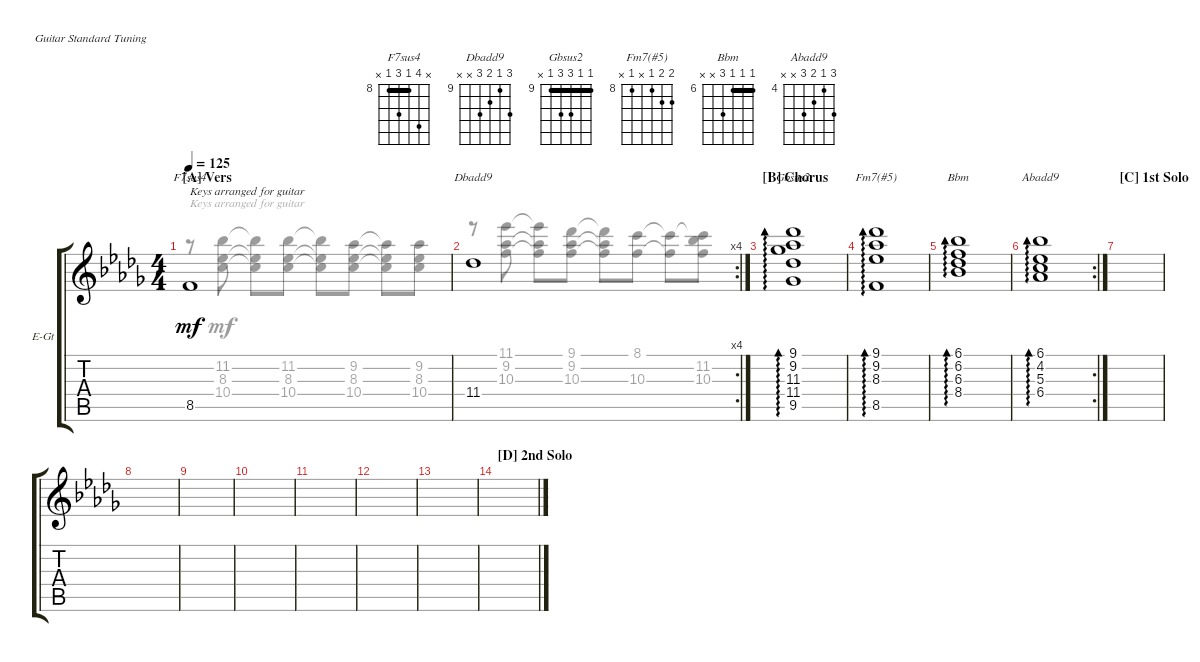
\defaultSystemsLayout 4
\bracketExtendMode groupsimilarinstruments
\firstSystemTrackNameOrientation horizontal
\otherSystemsTrackNameOrientation horizontal
\track ("Chords" "E-Gt") {instrument overdrivenguitar}
\staff {score tabs}
\tuning (E4 B3 G3 D3 A2 E2)
\chord ("F7sus4" x 11 8 10 8 x) {firstfret 8 barre 8}
\chord ("Dbadd9" 11 9 10 11 x x) {firstfret 9}
\chord ("Gbsus2" 9 9 11 11 9 x) {firstfret 9 barre (9 9)}
\chord ("Fm7(#5)" 9 9 8 x 8 x) {firstfret 8}
\chord ("Bbm" 6 6 6 8 x x) {firstfret 6 barre (6 6)}
\chord ("Abadd9" 6 4 5 6 x x) {firstfret 4}
\voice
\ts (4 4)
\section ("A" "Vers")
\tempo 125
\clef g2
\scale
0.529182
\ks bbminor
8.5.1{ch "F7sus4" txt "Keys arranged for guitar" dy mf instrument overdrivenguitar} |
\rc 4
11.4.1{ch "Dbadd9"} |
\section ("B" "Chorus")
\scale
0.329978 (9.5 11.4 11.3 9.2 9.1).1{ad 0 ch "Gbsus2"} |
\scale
0.230393 (8.5 8.3 9.2 9.1).1{ad 0 ch "Fm7(#5)"} |
\scale
0.208118 (8.4 6.3 6.2 6.1).1{ad 0 ch "Bbm"} |
\rc 2
(6.4 5.3 4.2 6.1).1{ad 0 ch "Abadd9"} |
\section ("C" "1st Solo")
|
|
|
|
|
|
|
\section ("D" "2nd Solo")
|
|
\voice
\clef g2
\ottava regular
\simile none
\scale
0.529182
\ks bbminor
r.8{txt "Keys arranged for guitar" dy mf} (10.4 8.3 11.2).8 (11.2{t} 8.3{t} 10.4{t}).8 (10.4 8.3 11.2).8 (10.4{t} 8.3{t} 11.2{t}).8 (10.4 8.3 9.2).8 (9.2{t} 8.3{t} 10.4{t}).8 (10.4 8.3 9.2).8 |
r.8 (10.3 9.2 11.1).8 (9.2{t} 10.3{t} 11.1{t}).8 (10.3 9.2 9.1).8 (9.1{t} 9.2{t} 10.3{t}).8 (10.3 8.1).8 (8.1{t} 10.3{t}).8 (10.3 11.2 8.1{t}).8 |
\scale
0.329978 |
\scale
0.230393 |
\scale
0.208118 |
|
|
|
|
|
|
|
|
|
|
